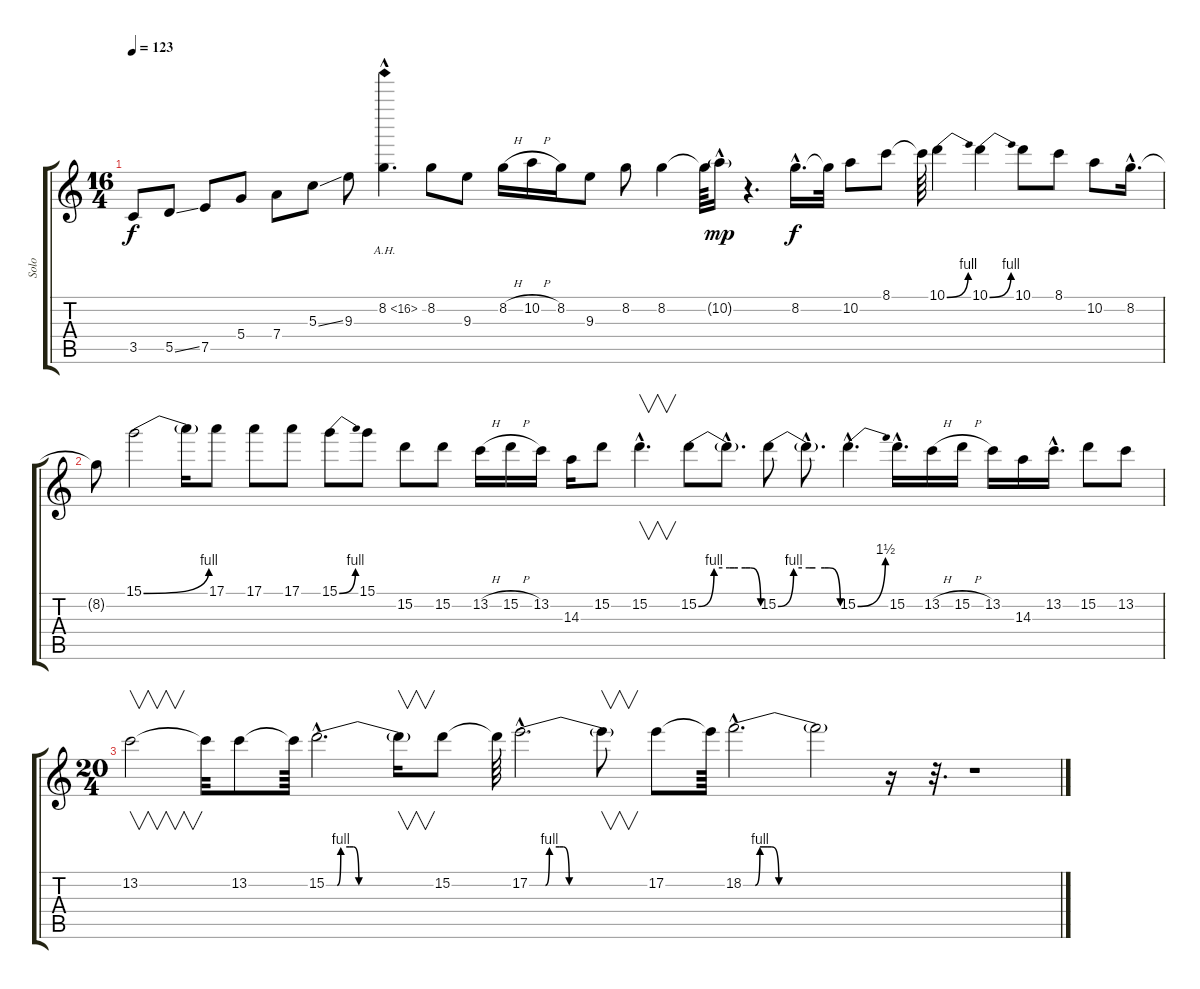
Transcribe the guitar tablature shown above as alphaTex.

\track ("Solo" "Solo") {instrument distortionguitar}
\staff {score tabs}
\tuning (E4 B3 G3 D3 A2 E2) {hide}
\ts (16 4)
\tempo 123
\clef g2
\ks c
3.5.8{dy f instrument distortionguitar} 5.5{ss}.8 7.5.8 5.4.8 7.4.8 5.3{ss}.8 9.3.8 8.2{ah 8 hac}.4{d} 8.2.8 9.3.8 8.2{h}.16 10.2{h}.16 8.2.16 9.3.8 8.2.8 8.2.4 8.2{t}.64 10.2{g hac}.16{dy mp} r.4{d} 8.2{hac}.16{d dy f} 8.2{t}.32 10.2.8 8.1.8 8.1{t}.64 10.1{be (bend 0 0 60 4)}.4 10.1{be (bend 0 0 60 4)}.4 10.1.8 8.1.8 10.2.8 8.2{hac}.16{d} |
8.2{t}.8 15.1{be (bend 0 0 60 4)}.2 15.1{t}.16 17.1.8 17.1.8 17.1.8 15.1{be (bend 0 0 60 4)}.8 15.1.8 15.2.8 15.2.8 13.2{h}.16 15.2{h}.16 13.2.16 14.3.16 15.2.8 15.2{hac}.4{v d} 15.2{be (custom 0 0 15 4 30 4 35 4 38 4 45 4 50 4 60 0)}.8 15.2{hac t}.8{d} 15.2{be (custom 0 0 15 4 30 4 36 4 45 4 49 4 60 0)}.8 15.2{hac t}.8{d} 15.2{be (bend 0 0 60 6) hac}.4{d} 15.2{hac}.16{d} 13.2{h}.16 15.2{h}.16 13.2.16 14.3.16 13.2{hac}.16{d} 15.2.8 13.2.8 |
\ts (20 4)
13.2.2{v} 13.2{t}.32 13.2.8 13.2{t}.64 15.2{be (custom 0 0 6 0 8 4 13 4 15 4 18 0 20 0 22 0 27 0 56 0 60 0) hac}.2{d} 15.2{t}.16{v} 15.2.8 15.2{t}.64 17.2{be (custom 0 0 6 0 8 0 10 4 15 4 17 4 20 0 47 0 51 0 54 0 60 0) hac}.2{d} 17.2{t}.8{v} 17.2.8 17.2{t}.64 18.2{be (custom 0 0 5 0 7 4 10 4 12 4 15 0 18 0 20 0 56 0 60 0) hac}.2{d} 18.2{t}.2 r.16 r.32{d} r.1
